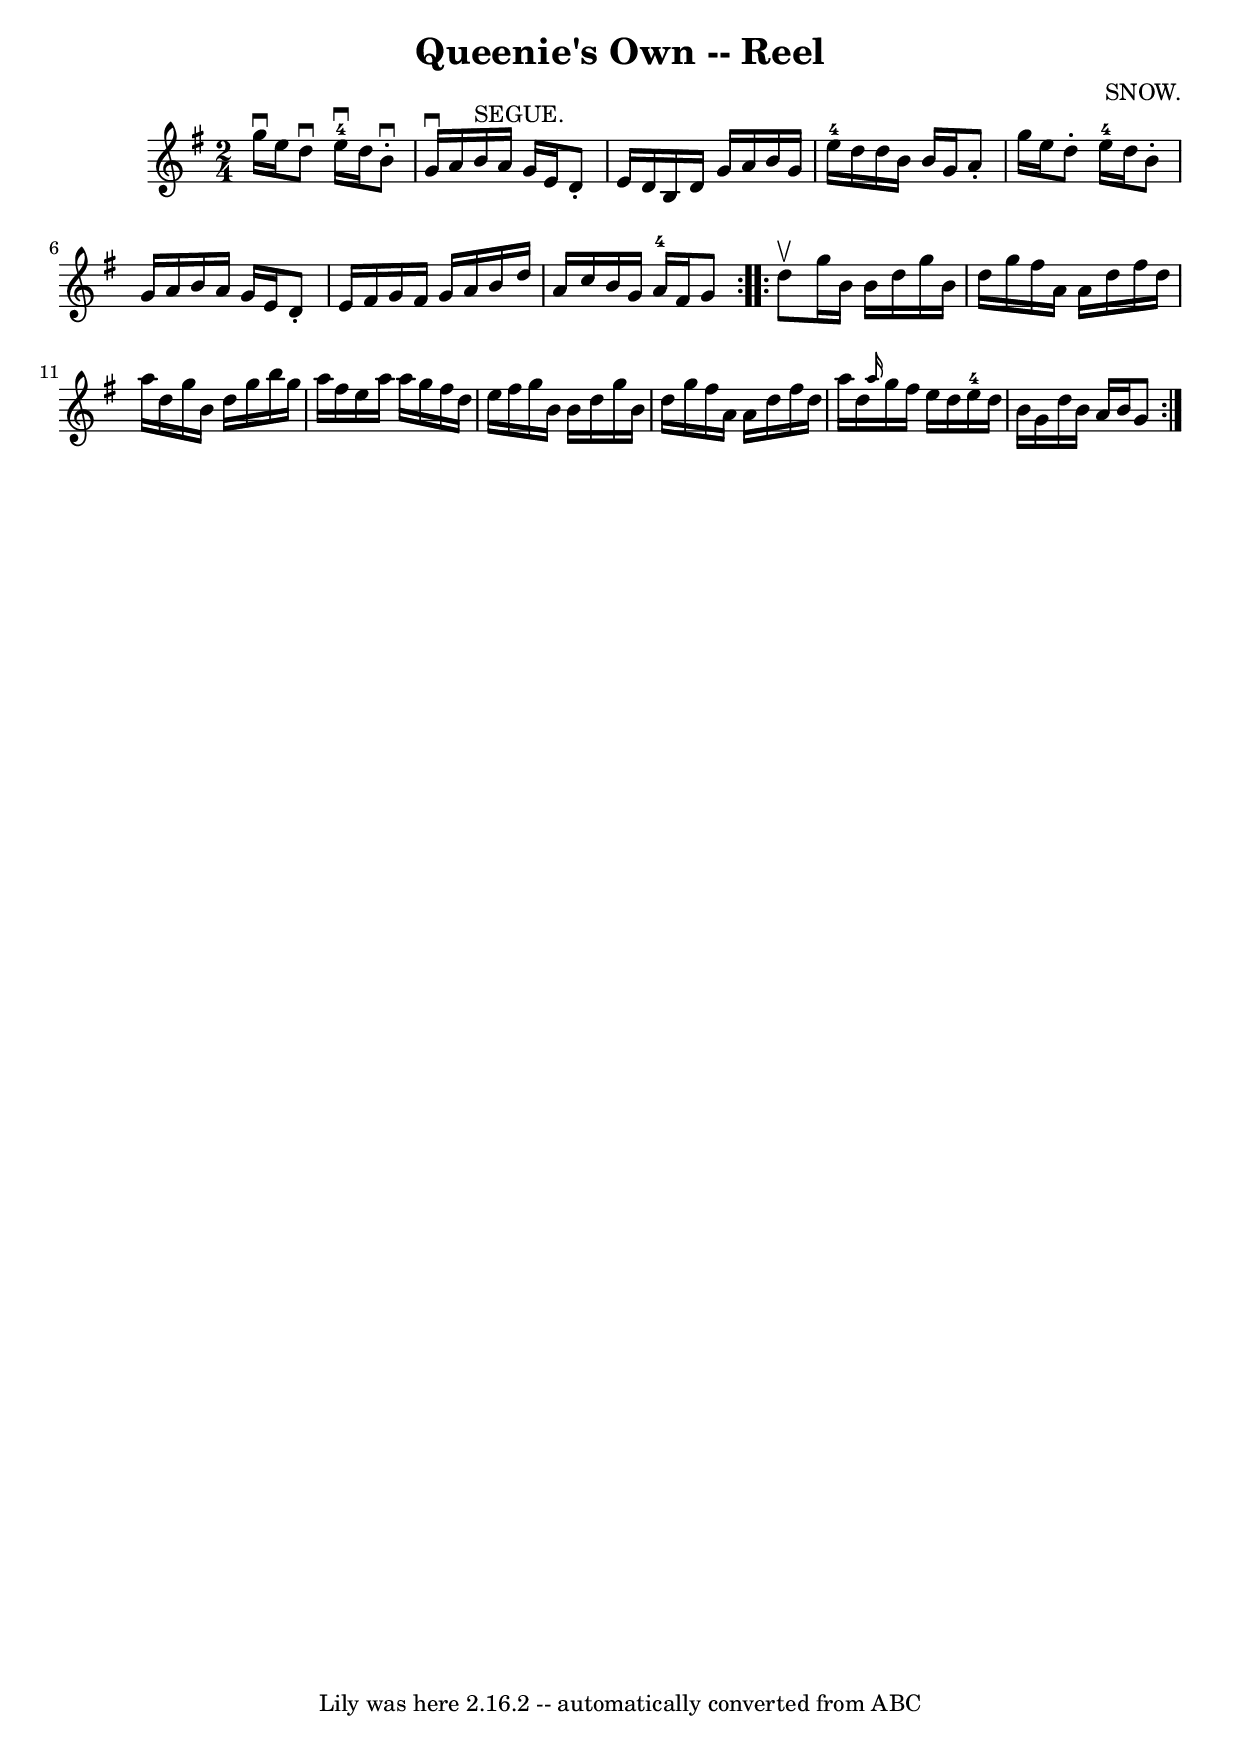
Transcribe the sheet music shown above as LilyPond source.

\version "2.16.2"
\include "Mammoth.ily"
\header {
  %% book = "Ryan's Mammoth Collection"
  composer = "SNOW."
  crossRefNumber = "1"
  footnotes = "\\\\375"
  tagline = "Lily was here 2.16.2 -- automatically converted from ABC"
  title = "Queenie's Own -- Reel"

}
voicedefault =  {



  \repeat volta 2 {

    \time 2/4 
    \key g \major
 g''16^\downbow e''16  |
    d''8^\downbow  
    e''16-4^\downbow d''16 b'8^\downbow-. g'16^\downbow a'16    
    |
    b'16^"SEGUE." a'16 g'16 e'16 d'8 -. e'16 d'16    
    |
    b16 d'16 g'16 a'16 b'16 g'16 e''16-4 d''16    
    |
    d''16 b'16 b'16 g'16 a'8 -. g''16 e''16    
    |
    d''8 -. e''16-4 d''16 b'8 -. g'16 a'16    |
    
    b'16 a'16 g'16 e'16 d'8 -. e'16 fis'16    |
    g'16    
    fis'16 g'16 a'16 b'16 d''16 a'16 c''16    |
    b'16    
    g'16 a'16-4 fis'16 g'8  
  }     
  \repeat volta 2 {
    d''8^\upbow 
    |
    g''16 b'16 b'16 d''16 g''16 b'16 d''16 g''16  
    |
    fis''16 a'16 a'16 d''16 fis''16 d''16 a''16    
    d''16    |
    g''16 b'16 d''16 g''16 b''16 g''16 a''16  
    fis''16    |
    e''16 a''16 a''16 g''16 fis''16 d''16    
    e''16 fis''16    |
    g''16 b'16 b'16 d''16 g''16    
    b'16 d''16 g''16    |
    fis''16 a'16 a'16 d''16    
    fis''16 d''16 a''16 d''16    |
    \grace { a''16  
	   } g''16    
    fis''16 e''16 d''16 e''16-4 d''16 b'16 g'16    |
    
    d''16 b'16 a'16 b'16 g'8    
  }   

}

\score{
  <<

    \context Staff="default"
    {
      \voicedefault 
      
    }

  >>
  \layout {
    
  }
  \midi {
  }

}
